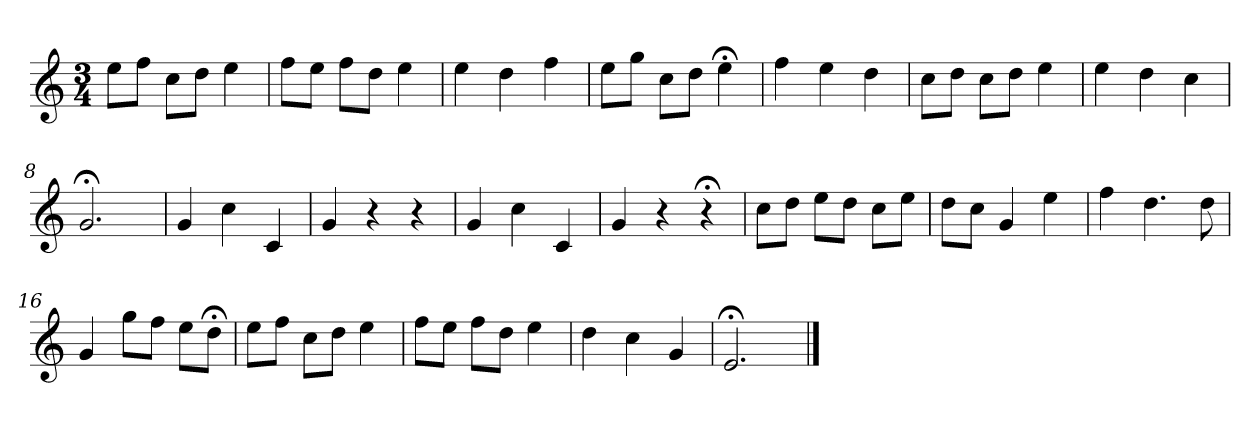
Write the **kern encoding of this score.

**kern
*part1
*staff1
*k[]
*C:
*M3/4
*MM120
=1
8eeL
8ffJ
8ccL
8ddJ
4ee
=2
8ffL
8eeJ
8ffL
8ddJ
4ee
=3
4ee
4dd
4ff
=4
8eeL
8ggJ
8ccL
8ddJ
4ee;<
=5
4ff
4ee
4dd
=6
8ccL
8ddJ
8ccL
8ddJ
4ee
=7
4ee
4dd
4cc
=8
2.g;<
=9
4g
4cc
4c
=10
4g
4r
4r
=11
4g
4cc
4c
=12
4g
4r
4r;<
=13
8ccL
8ddJ
8eeL
8ddJ
8ccL
8eeJ
=14
8ddL
8ccJ
4g
4ee
=15
4ff
4.dd
8dd
=16
4g
8ggL
8ffJ
8eeL
8dd;<J
=17
8eeL
8ffJ
8ccL
8ddJ
4ee
=18
8ffL
8eeJ
8ffL
8ddJ
4ee
=19
4dd
4cc
4g
=20
2.e;<
==
*-
